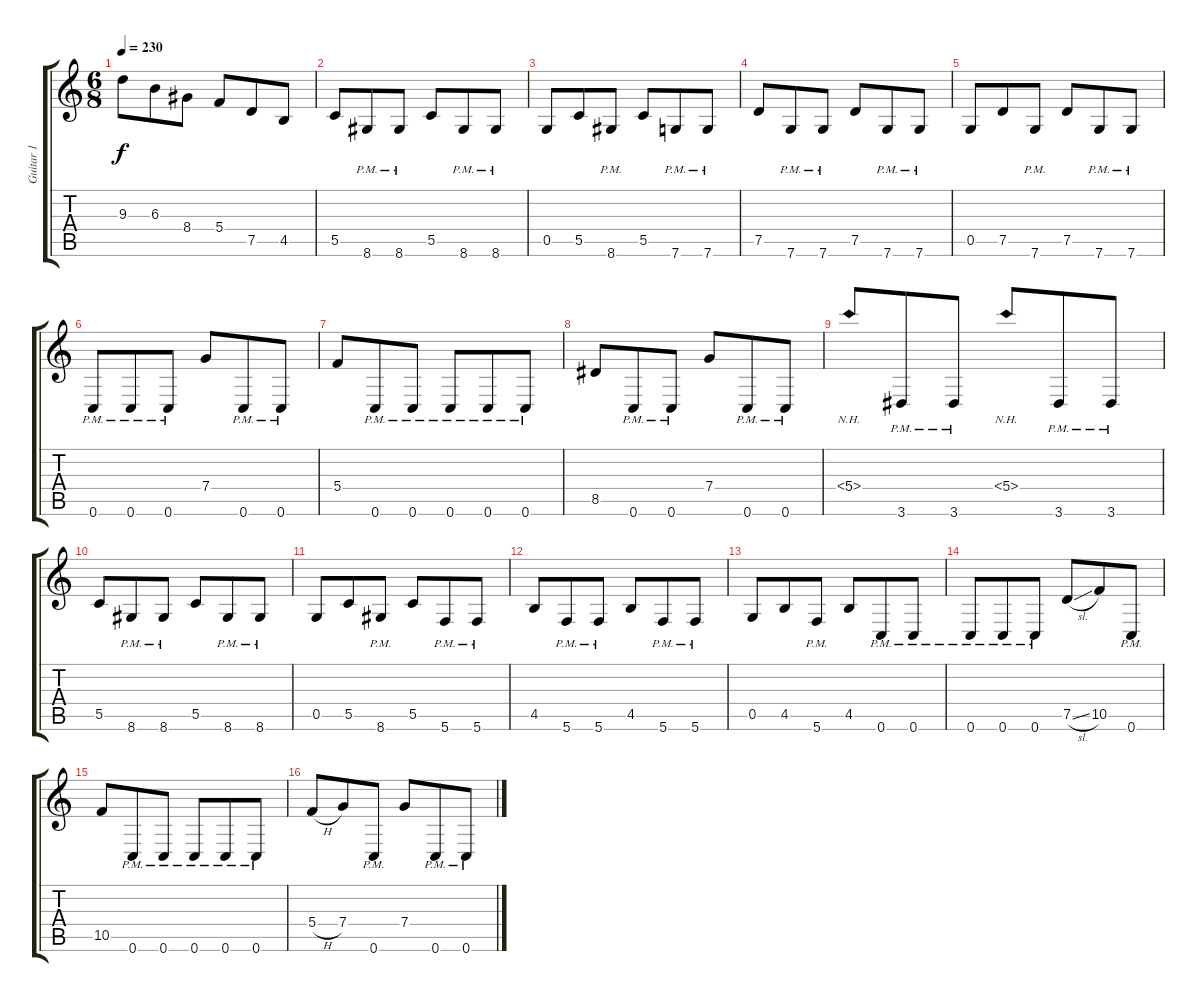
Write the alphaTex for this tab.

\track ("Guitar 1" "Guitar 1") {instrument distortionguitar}
\staff {score tabs}
\tuning (D4 A3 F3 C3 G2 C2) {hide}
\ts (6 8)
\tempo 230
\clef g2
\ks c
9.3.8{dy f} 6.3.8 8.4.8 5.4.8 7.5.8 4.5.8 |
5.5.8 8.6{pm}.8 8.6{pm}.8 5.5.8 8.6{pm}.8 8.6{pm}.8 |
0.5.8 5.5.8 8.6{pm}.8 5.5.8 7.6{pm}.8 7.6{pm}.8 |
7.5.8 7.6{pm}.8 7.6{pm}.8 7.5.8 7.6{pm}.8 7.6{pm}.8 |
0.5.8 7.5.8 7.6{pm}.8 7.5.8 7.6{pm}.8 7.6{pm}.8 |
0.6{pm}.8 0.6{pm}.8 0.6{pm}.8 7.4.8 0.6{pm}.8 0.6{pm}.8 |
5.4.8 0.6{pm}.8 0.6{pm}.8 0.6{pm}.8 0.6{pm}.8 0.6{pm}.8 |
8.5.8 0.6{pm}.8 0.6{pm}.8 7.4.8 0.6{pm}.8 0.6{pm}.8 |
5.4{nh}.8 3.6{pm}.8 3.6{pm}.8 5.4{nh}.8 3.6{pm}.8 3.6{pm}.8 |
5.5.8 8.6{pm}.8 8.6{pm}.8 5.5.8 8.6{pm}.8 8.6{pm}.8 |
0.5.8 5.5.8 8.6{pm}.8 5.5.8 5.6{pm}.8 5.6{pm}.8 |
4.5.8 5.6{pm}.8 5.6{pm}.8 4.5.8 5.6{pm}.8 5.6{pm}.8 |
0.5.8 4.5.8 5.6{pm}.8 4.5.8 0.6{pm}.8 0.6{pm}.8 |
0.6{pm}.8 0.6{pm}.8 0.6{pm}.8 7.5{sl}.8 10.5.8 0.6{pm}.8 |
10.5.8 0.6{pm}.8 0.6{pm}.8 0.6{pm}.8 0.6{pm}.8 0.6{pm}.8 |
5.4{h}.8 7.4.8 0.6{pm}.8 7.4.8 0.6{pm}.8 0.6{pm}.8
